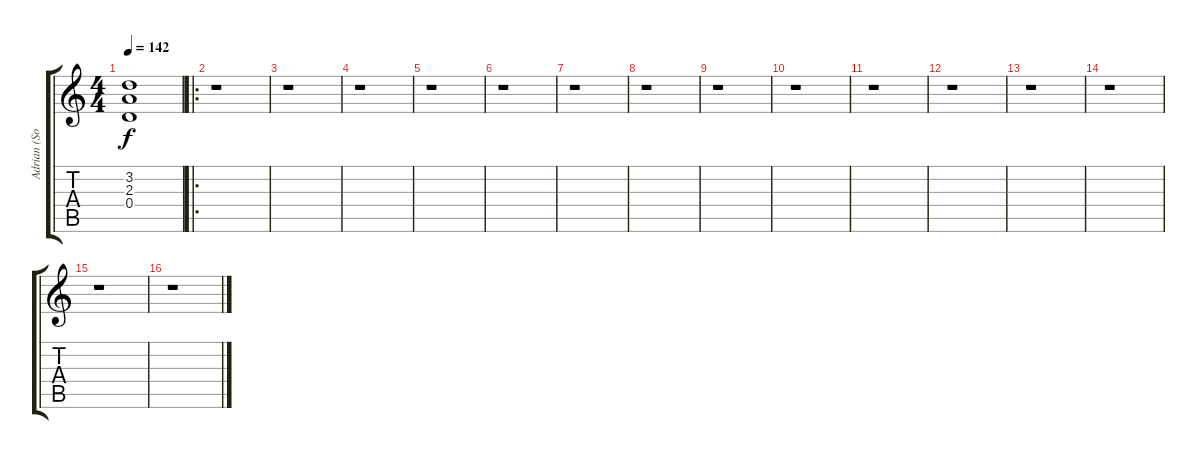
\track ("Adrian (Solo Guitar)" "Adrian (So") {instrument distortionguitar}
\staff {score tabs}
\tuning (E4 B3 G3 D3 A2 E2) {hide}
\ts (4 4)
\tempo 142
\clef g2
\ks c
(3.2{t} 2.3{t} 0.4{t}).1{dy f} |
\ro
r.1 |
r.1 |
r.1 |
r.1 |
r.1 |
r.1 |
r.1 |
r.1 |
r.1 |
r.1 |
r.1 |
r.1 |
r.1 |
r.1 |
r.1
